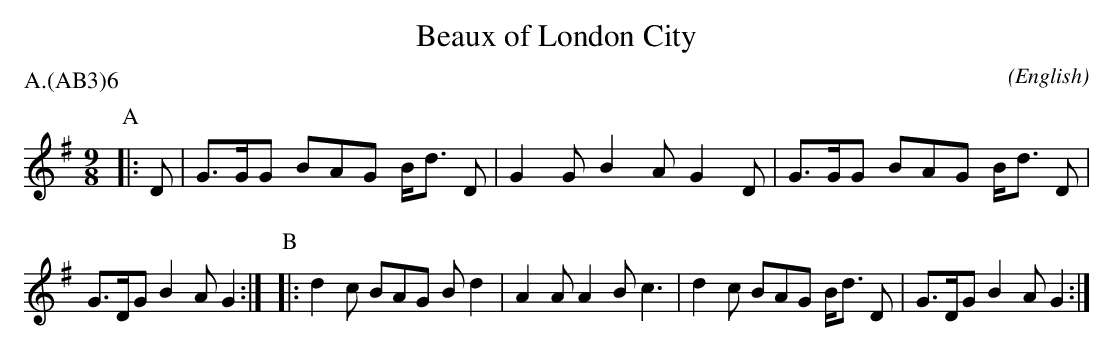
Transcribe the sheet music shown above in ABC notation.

X:1
T:Beaux of London City
M:9/8
C:
O:English
P:A.(AB3)6
K:G
P:A
|:\
   D | G>GG BAG B<d D | G2G  B2A  G2 \
   D | G>GG BAG B<d D | G>DG B2A  G2 :|\
P:B
|:     d2c  BAG Bd2   | A2A  A2B  c3 |\
       d2c  BAG B<d D | G>DG B2A  G2 :|
